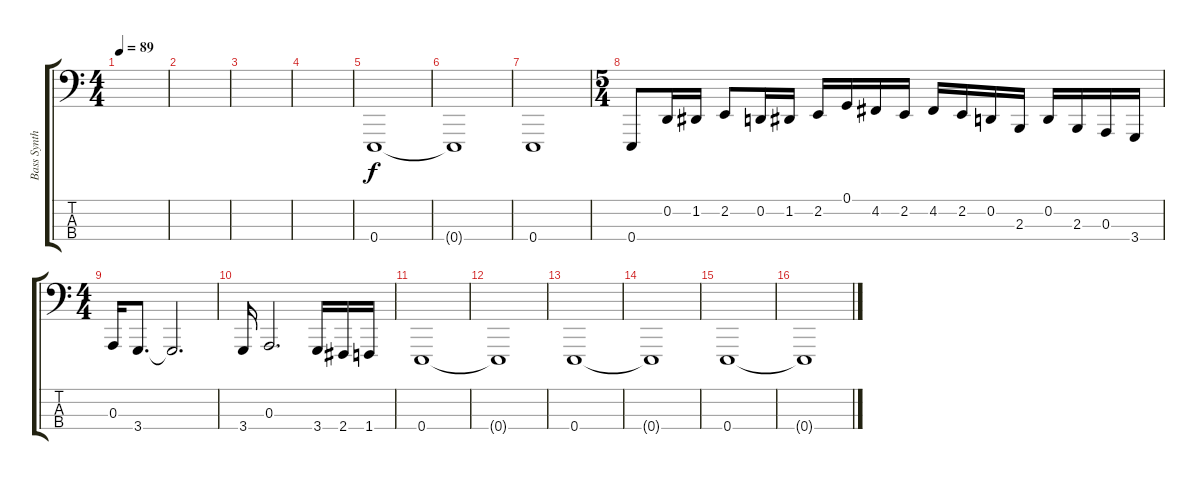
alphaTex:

\track ("Bass Synth" "Bass Synth") {instrument pad3polysynth}
\staff {score tabs}
\tuning (G2 D2 A1 E1) {hide}
\ts (4 4)
\tempo 89
\clef f4
\ks c
|
|
|
|
0.4.1 |
0.4{t}.1 |
0.4.1 |
\ts (5 4)
0.4.8 0.2.16 1.2.16 2.2.8 0.2.16 1.2.16 2.2.16 0.1.16 4.2.16 2.2.16 4.2.16 2.2.16 0.2.16 2.3.16 0.2.16 2.3.16 0.3.16 3.4.16 |
\ts (4 4)
0.3.16 3.4.8{d} 3.4{t}.2{d} |
3.4.16 0.3.2{d} 3.4.16 2.4.16 1.4.16 |
0.4.1 |
0.4{t}.1 |
0.4.1 |
0.4{t}.1 |
0.4.1 |
0.4{t}.1
